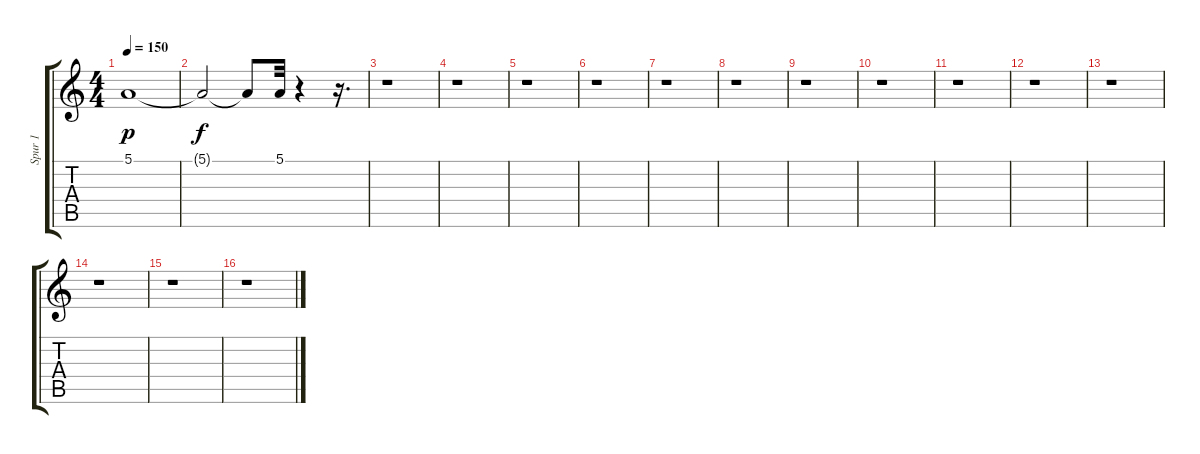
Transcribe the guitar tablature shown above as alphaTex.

\track ("Spur 1" "Spur 1") {instrument fx6goblins}
\staff {score tabs}
\tuning (E4 B3 G3 D3 A2 E2) {hide}
\ts (4 4)
\tempo 150
\clef g2
\ks c
5.1.1{dy p} |
5.1{t}.2{dy f} 5.1{t}.8 5.1.32 r.4 r.16{d} |
r.1 |
r.1 |
r.1 |
r.1 |
r.1 |
r.1 |
r.1 |
r.1 |
r.1 |
r.1 |
r.1 |
r.1 |
r.1 |
r.1
